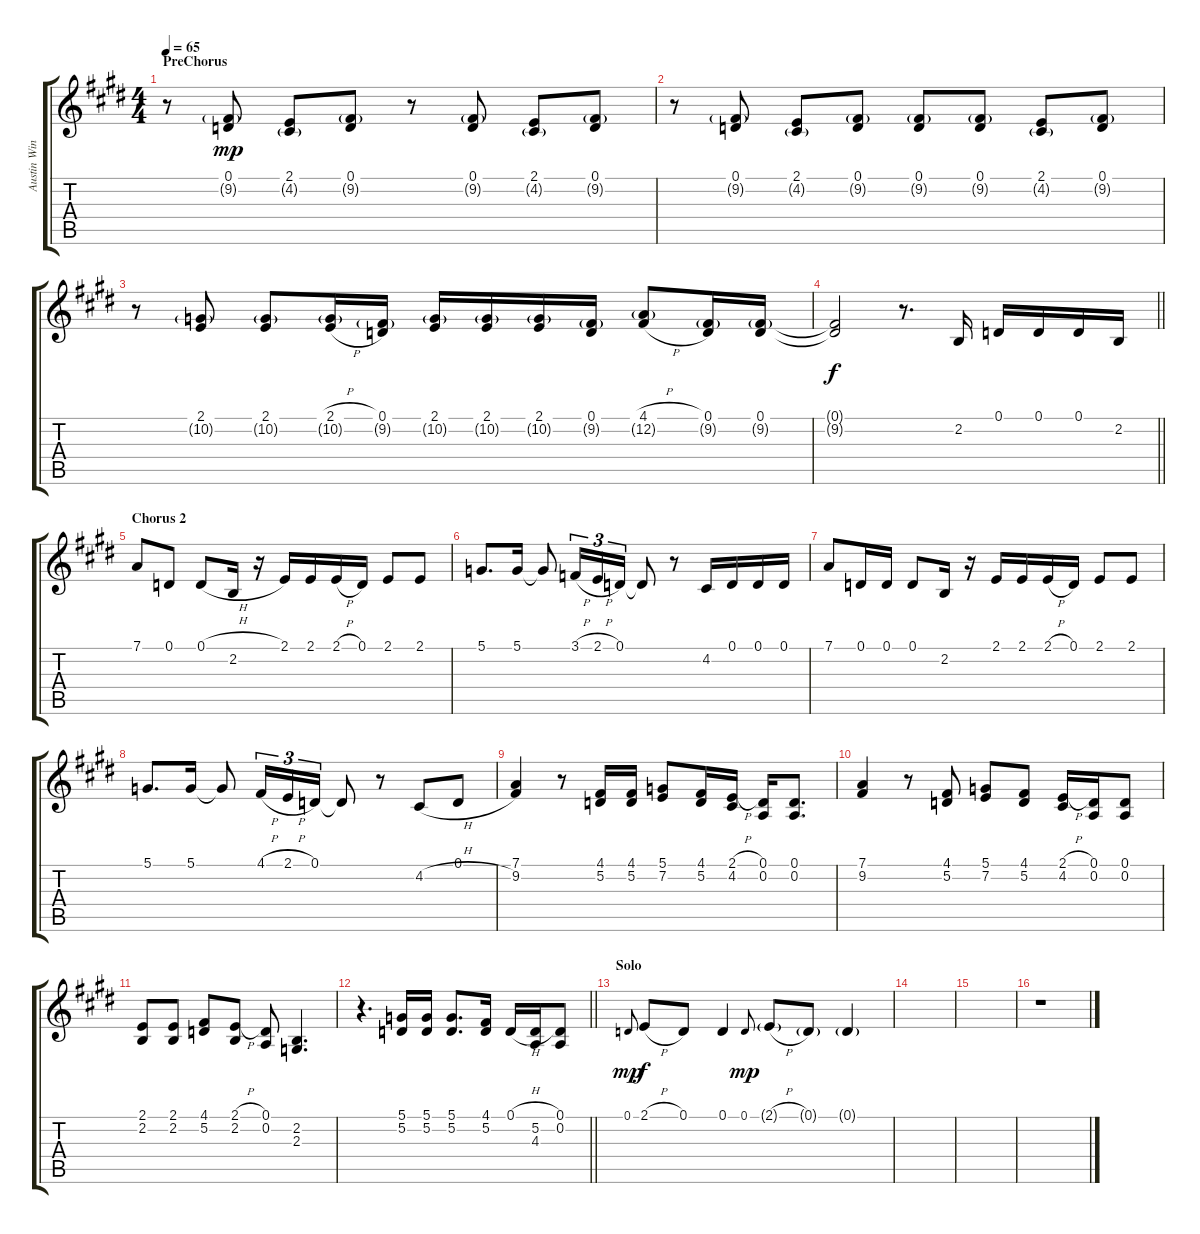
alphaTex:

\track ("Austin Winkler" "Austin Win") {instrument lead6voice}
\staff {score tabs}
\tuning (D4 A3 F3 C3 G2 D2) {hide}
\ts (4 4)
\section ("" "PreChorus")
\tempo 65
\clef g2
\ks e
r.8{dy f} (0.1 9.2{g}).8{dy mp} (2.1 4.2{g}).8 (0.1 9.2{g}).8 r.8 (0.1 9.2{g}).8 (2.1 4.2{g}).8 (0.1 9.2{g}).8 |
r.8 (0.1 9.2{g}).8 (2.1 4.2{g}).8 (0.1 9.2{g}).8 (0.1 9.2{g}).8 (0.1 9.2{g}).8 (2.1 4.2{g}).8 (0.1 9.2{g}).8 |
r.8 (2.1 10.2{g}).8 (2.1 10.2{g}).8 (2.1{h} 10.2{g}).16 (0.1 9.2{g}).16 (2.1 10.2{g}).16 (2.1 10.2{g}).16 (2.1 10.2{g}).16 (0.1 9.2{g}).16 (4.1{h} 12.2{g}).8 (0.1 9.2{g}).16 (0.1 9.2{g}).16 |
\barLineRight lightlight
(0.1{t} 9.2{t}).2{dy f} r.8{d} 2.2.16 0.1.16 0.1.16 0.1.16 2.2.16 |
\section ("" "Chorus 2")
7.1.8 0.1.8 0.1{h}.8 2.2.16 r.16 2.1.16 2.1.16 2.1{h}.16 0.1.16 2.1.8 2.1.8 |
5.1.8{d} 5.1.16 5.1{t}.8 3.1{h}.16{tu (3 2)} 2.1{h}.16{tu (3 2)} 0.1.16{tu (3 2)} 0.1{t}.8 r.8 4.2.16 0.1.16 0.1.16 0.1.16 |
7.1.8 0.1.16 0.1.16 0.1.8 2.2.16 r.16 2.1.16 2.1.16 2.1{h}.16 0.1.16 2.1.8 2.1.8 |
5.1.8{d} 5.1.16 5.1{t}.8 4.1{h}.16{tu (3 2)} 2.1{h}.16{tu (3 2)} 0.1.16{tu (3 2)} 0.1{t}.8 r.8 4.2{h}.8 0.1.8 |
(7.1 9.2).4 r.8 (4.1 5.2).16 (4.1 5.2).16 (5.1 7.2).8 (4.1 5.2).16 (2.1{h} 4.2).16 (0.1 0.2).16 (0.1 0.2).8{d} |
(7.1 9.2).4 r.8 (4.1 5.2).8 (5.1 7.2).8 (4.1 5.2).8 (2.1{h} 4.2).16 (0.1 0.2).16 (0.1 0.2).8 |
(2.1 2.2).8 (2.1 2.2).8 (4.1 5.2).8 (2.1{h} 2.2).8 (0.1 0.2).8 (2.2 2.3).4{d} |
\barLineRight lightlight
r.4{d} (5.1 5.2).16 (5.1 5.2).16 (5.1 5.2).8{d} (4.1 5.2).16 0.1{h}.16 (5.2 4.3).16 (0.1 0.2).8 |
\section ("" "Solo")
0.1.8{gr onbeat dy mp} 2.1{h}.8{dy f} 0.1.8 0.1.4 0.1.8{gr onbeat dy mp} 2.1{h g}.8 0.1{g}.8 0.1{g}.4 |
|
|
r.1
